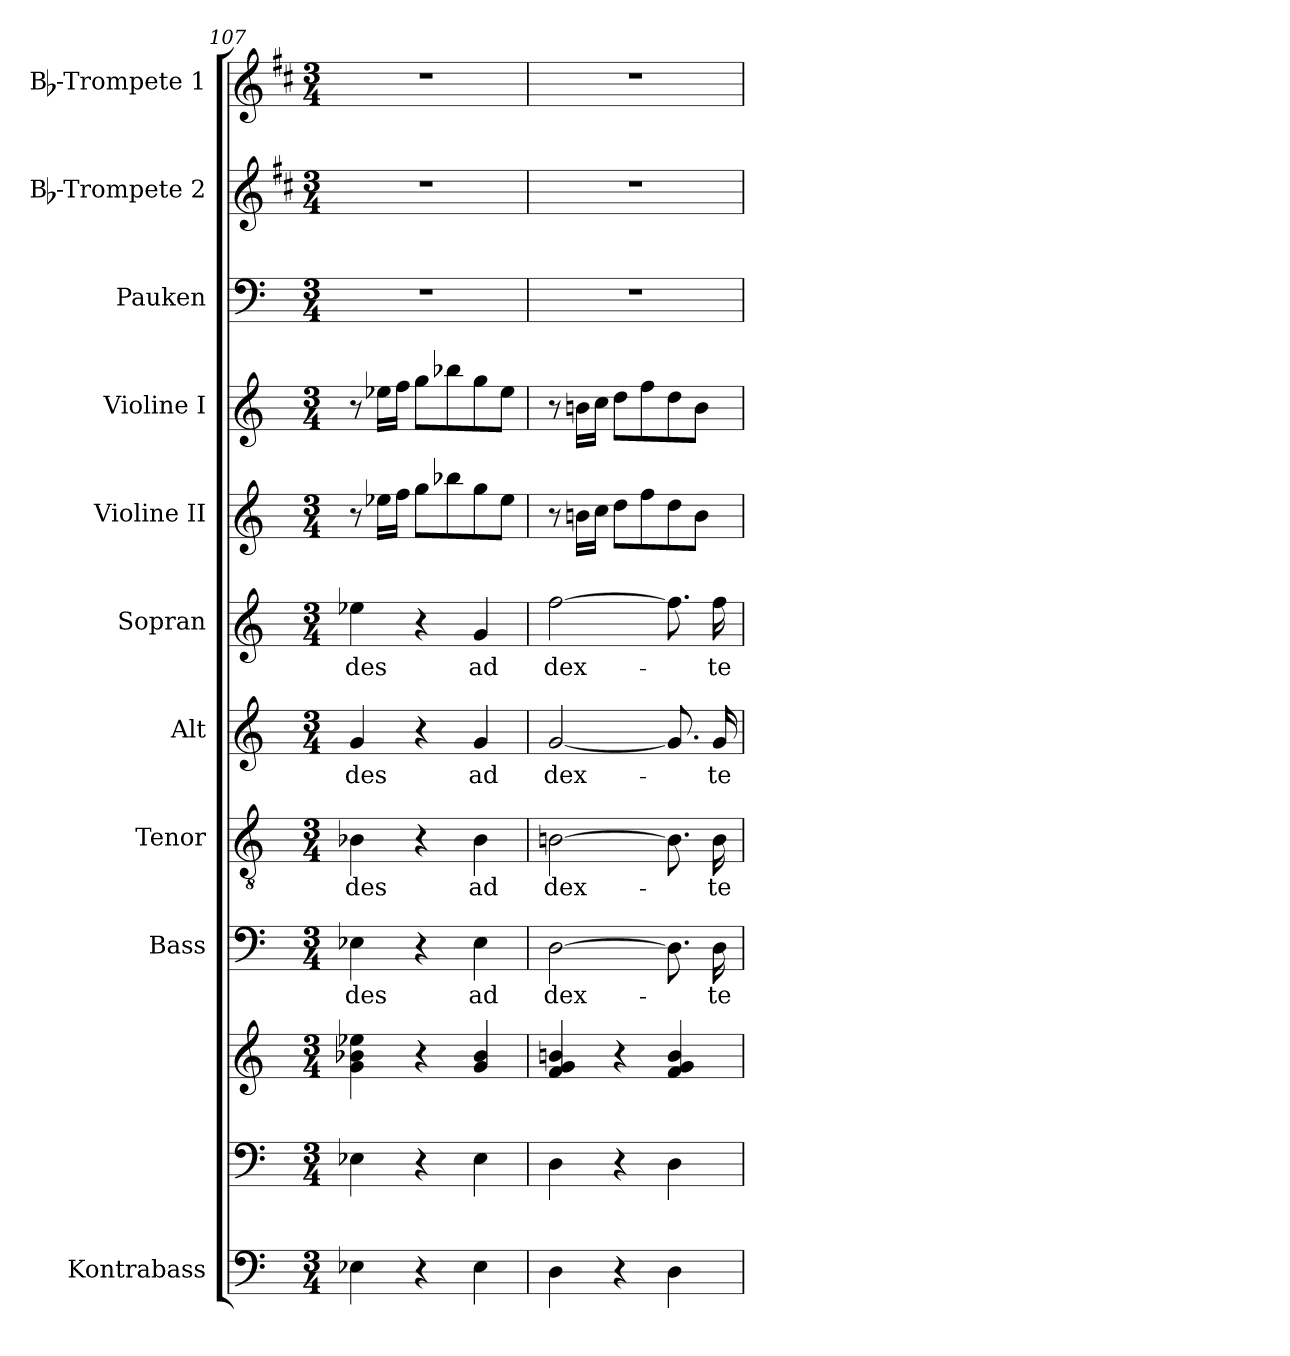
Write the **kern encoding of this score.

**kern	**kern	**kern	**kern	**text	**kern	**text	**kern	**text	**kern	**text	**kern	**kern	**kern	**kern	**kern
*part11	*part10	*part10	*part9	*part9	*part8	*part8	*part7	*part7	*part6	*part6	*part5	*part4	*part3	*part2	*part1
*staff12	*staff11	*staff10	*staff9	*staff9	*staff8	*staff8	*staff7	*staff7	*staff6	*staff6	*staff5	*staff4	*staff3	*staff2	*staff1
*I"Kontrabass	*	*	*I"Bass	*	*I"Tenor	*	*I"Alt	*	*I"Sopran	*	*I"Violine II	*I"Violine I	*I"Pauken	*I"Bb-Trompete 2	*I"Bb-Trompete 1
*I'Kb.	*	*	*I'B.	*	*I'T.	*	*I'A.	*	*I'S.	*	*I'Vl. II	*I'Vl. I	*I'Pk.	*I'Bb Trp. 2	*I'Bb Trp. 1
*clefF4	*clefF4	*clefG2	*clefF4	*	*clefGv2	*	*clefG2	*	*clefG2	*	*clefG2	*clefG2	*clefF4	*clefG2	*clefG2
*ITrd7c12	*	*	*	*	*	*	*	*	*	*	*	*	*	*ITrd1c2	*ITrd1c2
*k[]	*k[]	*k[]	*k[]	*	*k[]	*	*k[]	*	*k[]	*	*k[]	*k[]	*k[]	*k[]	*k[]
*C:	*C:	*C:	*C:	*	*C:	*	*C:	*	*C:	*	*C:	*C:	*C:	*C:	*C:
*M3/4	*M3/4	*M3/4	*M3/4	*	*M3/4	*	*M3/4	*	*M3/4	*	*M3/4	*M3/4	*M3/4	*M3/4	*M3/4
=107	=107	=107	=107	=107	=107	=107	=107	=107	=107	=107	=107	=107	=107	=107	=107
!	!	!	!	!LO:LY:b	!	!LO:LY:b	!	!LO:LY:b	!	!LO:LY:b	!	!	!	!	!
4EE-X\	4E-X\	4g\ 4b-X\ 4ee-X\	4E-X\	-des	4B-X\	-des	4g/	-des	4ee-X\	-des	8r	8r	2.r	2.r	2.r
.	.	.	.	.	.	.	.	.	.	.	16ee-X\LL	16ee-X\LL	.	.	.
.	.	.	.	.	.	.	.	.	.	.	16ff\JJ	16ff\JJ	.	.	.
4r	4r	4r	4r	.	4r	.	4r	.	4r	.	8gg\L	8gg\L	.	.	.
.	.	.	.	.	.	.	.	.	.	.	8bb-X\	8bb-X\	.	.	.
!	!	!	!	!LO:LY:b	!	!LO:LY:b	!	!LO:LY:b	!	!LO:LY:b	!	!	!	!	!
4EE-\	4E-\	4g/ 4b-/	4E-\	ad	4B-\	ad	4g/	ad	4g/	ad	8gg\	8gg\	.	.	.
.	.	.	.	.	.	.	.	.	.	.	8ee-\J	8ee-\J	.	.	.
!!LO:PB:g=z
=108	=108	=108	=108	=108	=108	=108	=108	=108	=108	=108	=108	=108	=108	=108	=108
!	!	!	!	!LO:LY:b	!	!LO:LY:b	!	!LO:LY:b	!	!LO:LY:b	!	!	!	!	!
4DD\	4D\	4f/ 4g/ 4bn/	[2D\	dex-	[2Bn\	dex-	[2g/	dex-	[2ff\	dex-	8r	8r	2.r	2.r	2.r
.	.	.	.	.	.	.	.	.	.	.	16bn\LL	16bn\LL	.	.	.
.	.	.	.	.	.	.	.	.	.	.	16cc\JJ	16cc\JJ	.	.	.
4r	4r	4r	.	.	.	.	.	.	.	.	8dd\L	8dd\L	.	.	.
.	.	.	.	.	.	.	.	.	.	.	8ff\	8ff\	.	.	.
4DD\	4D\	4f/ 4g/ 4b/	8.D\]	.	8.B\]	.	8.g/]	.	8.ff\]	.	8dd\	8dd\	.	.	.
.	.	.	.	.	.	.	.	.	.	.	8b\J	8b\J	.	.	.
!	!	!	!	!LO:LY:b	!	!LO:LY:b	!	!LO:LY:b	!	!LO:LY:b	!	!	!	!	!
.	.	.	16D\	-te-	16B\	-te-	16g/	-te-	16ff\	-te-	.	.	.	.	.
=	=	=	=	=	=	=	=	=	=	=	=	=	=	=	=
*-	*-	*-	*-	*-	*-	*-	*-	*-	*-	*-	*-	*-	*-	*-	*-
